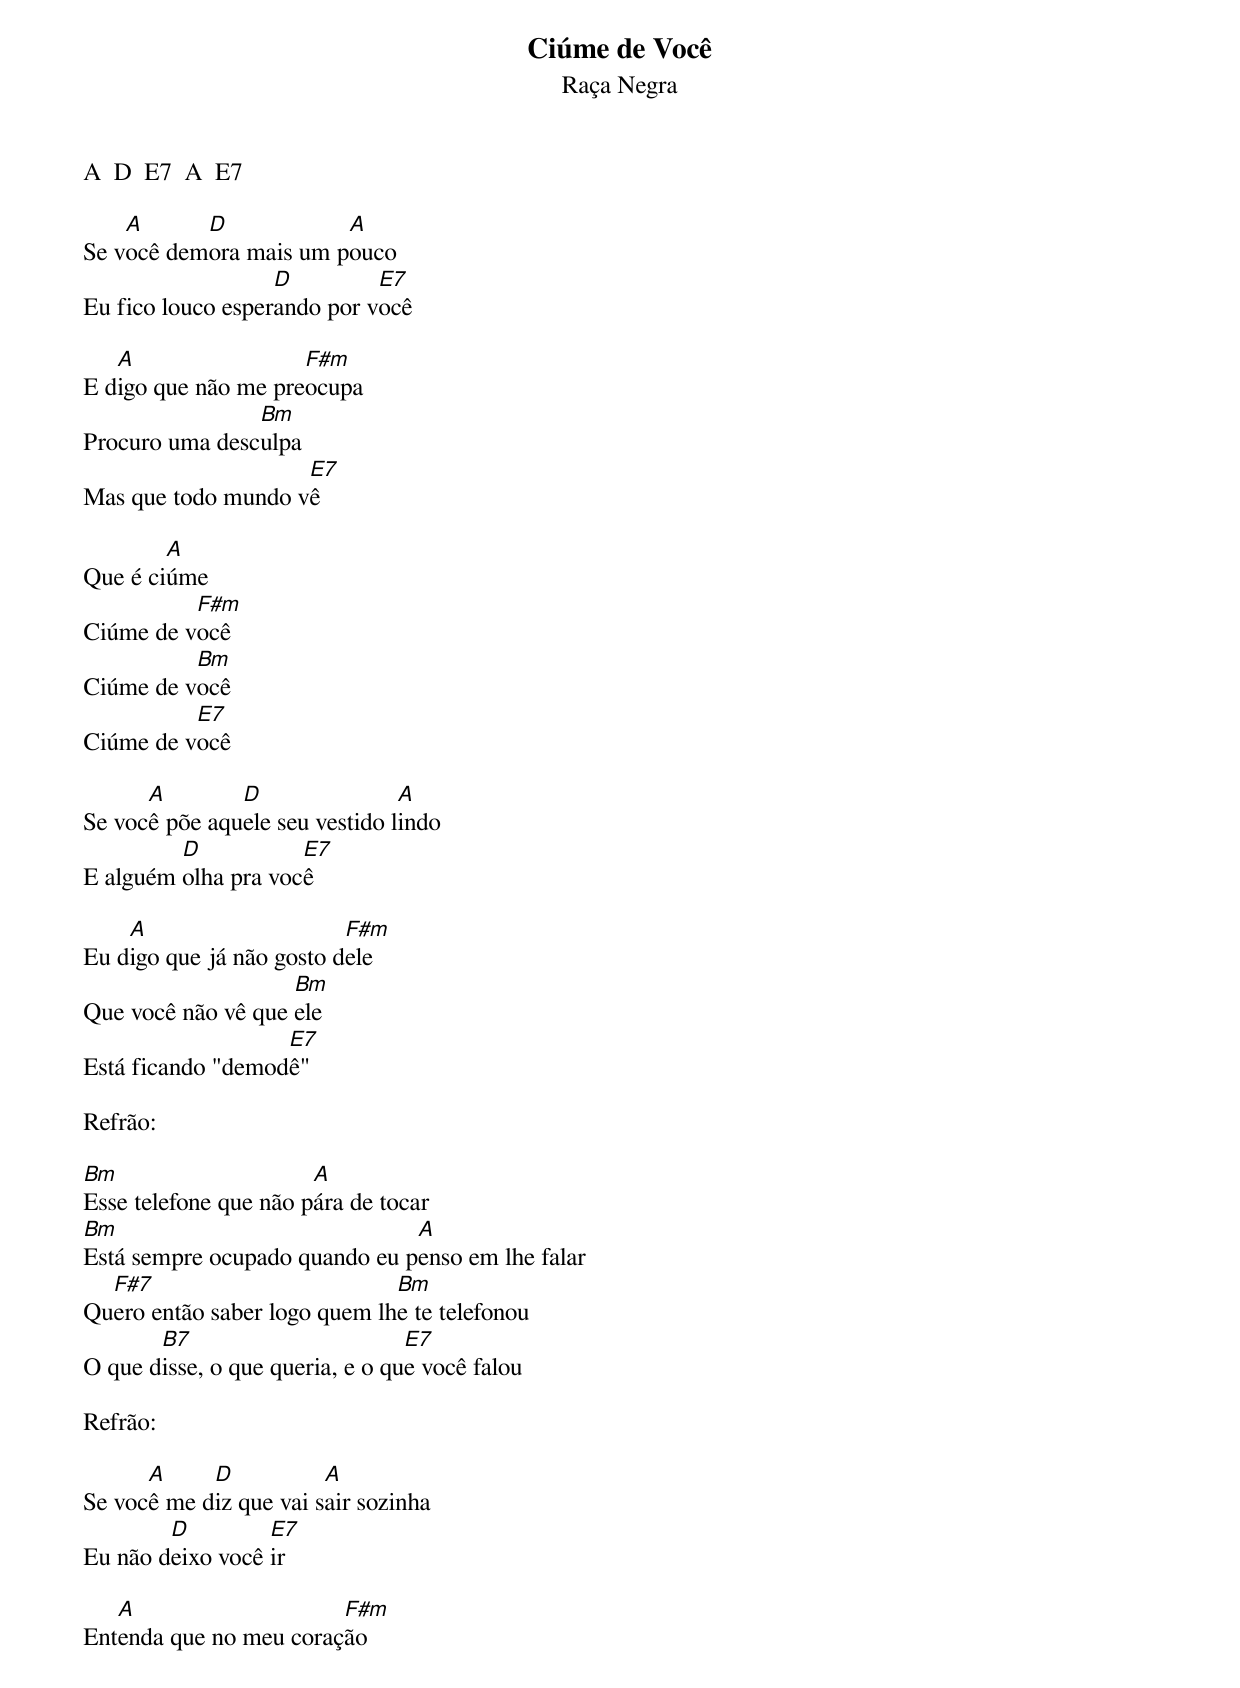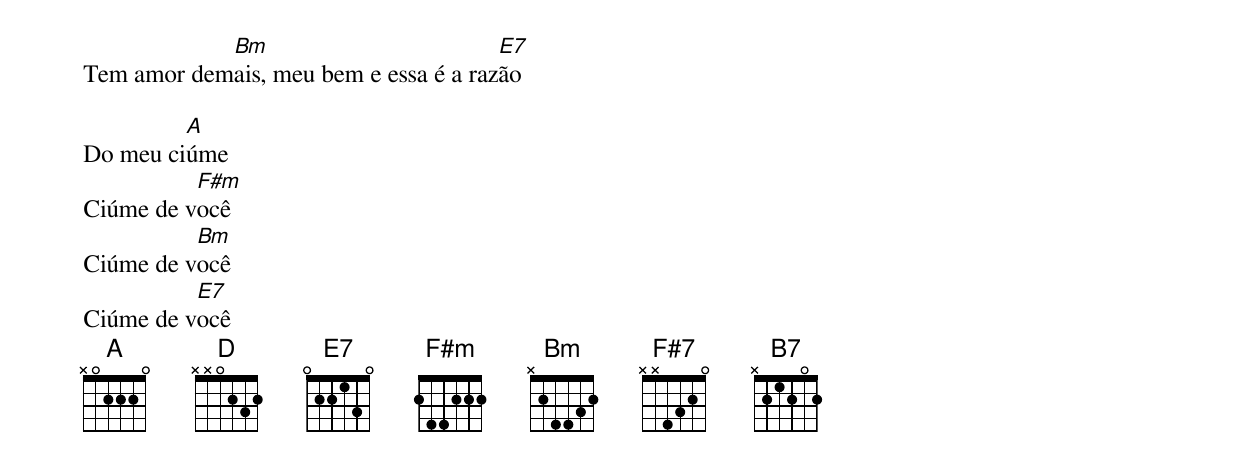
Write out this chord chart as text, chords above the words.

Ciúme de Você
Raça Negra

A  D  E7  A  E7

    A      D            A
Se você demora mais um pouco
                   D         E7
Eu fico louco esperando por você

   A                 F#m
E digo que não me preocupa
                Bm
Procuro uma desculpa
                    E7
Mas que todo mundo vê

        A
Que é ciúme
          F#m
Ciúme de você
          Bm
Ciúme de você
          E7
Ciúme de você

      A        D                A
Se você põe aquele seu vestido lindo
         D           E7
E alguém olha pra você

    A                     F#m
Eu digo que já não gosto dele
                    Bm
Que você não vê que ele
                   E7
Está ficando "demodê"

Refrão:

Bm                     A
Esse telefone que não pára de tocar
Bm                             A
Está sempre ocupado quando eu penso em lhe falar
  F#7                         Bm
Quero então saber logo quem lhe te telefonou
       B7                        E7
O que disse, o que queria, e o que você falou

Refrão:

      A     D           A
Se você me diz que vai sair sozinha
        D         E7
Eu não deixo você ir

   A                    F#m
Entenda que no meu coração
            Bm                         E7
Tem amor demais, meu bem e essa é a razão

         A
Do meu ciúme
          F#m
Ciúme de você
          Bm
Ciúme de você
          E7
Ciúme de você
